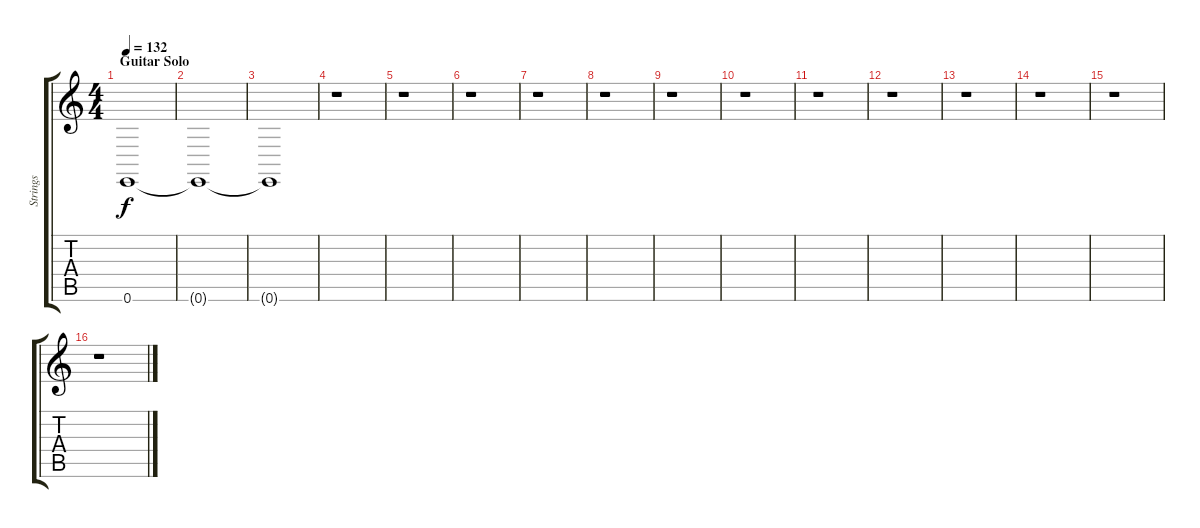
\track (" Strings" " Strings") {instrument stringensemble2}
\staff {score tabs}
\tuning (E4 B3 G3 D3 A2 E2) {hide}
\ts (4 4)
\section ("" "Guitar Solo")
\tempo 132
\clef g2
\ks c
0.6.1{dy f} |
0.6{t}.1 |
0.6{t}.1 |
r.1 |
r.1 |
r.1 |
r.1 |
r.1 |
r.1 |
r.1 |
r.1 |
r.1 |
r.1 |
r.1 |
r.1 |
r.1
